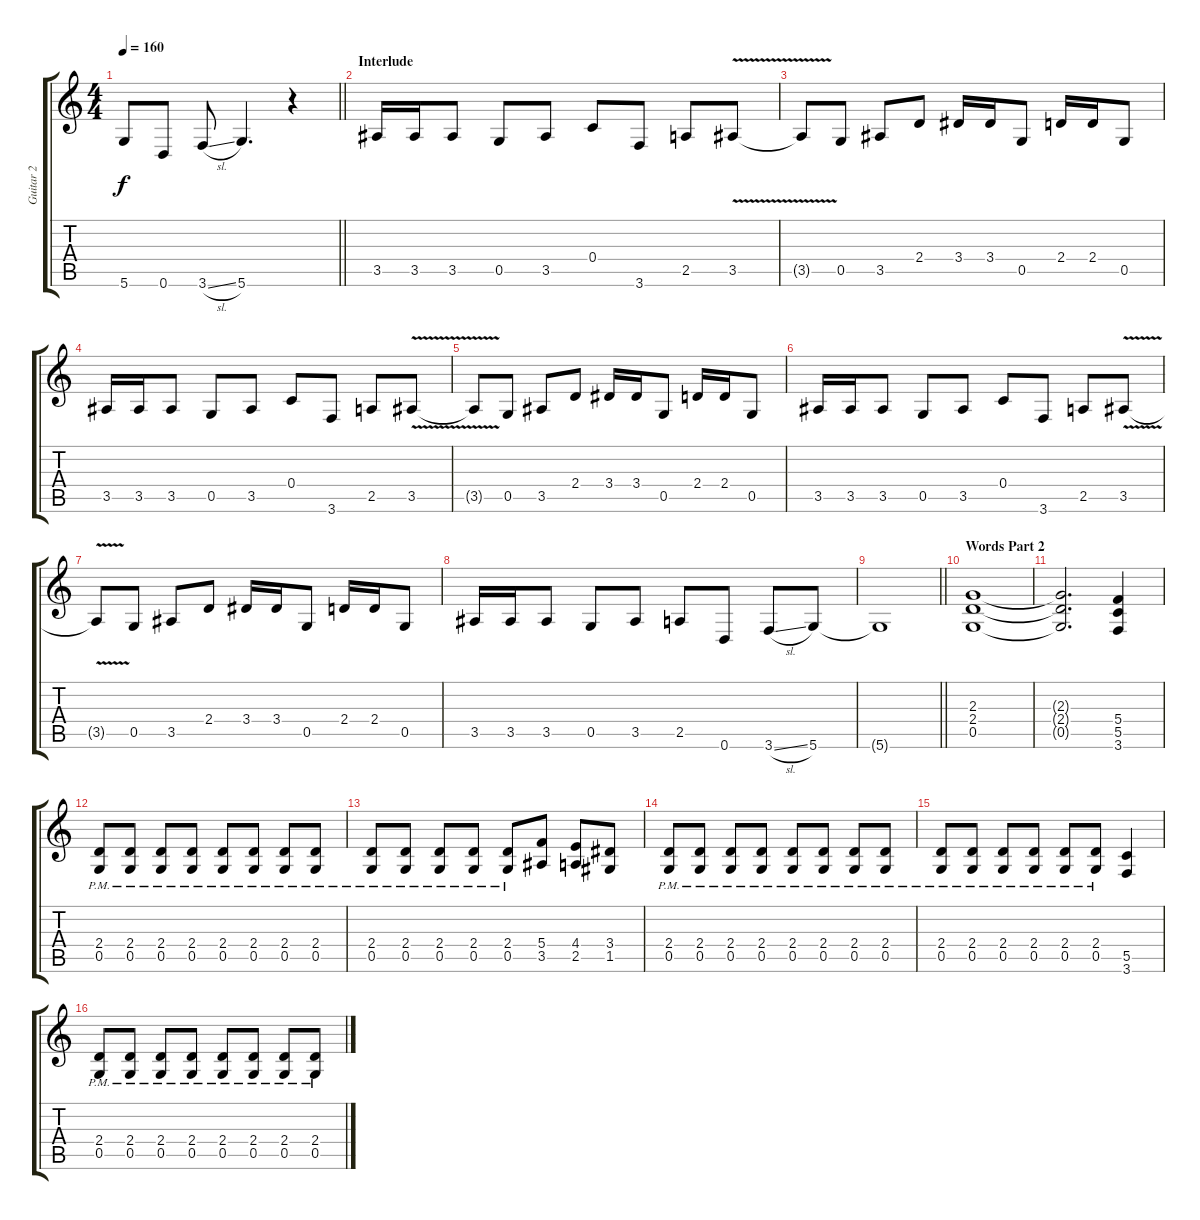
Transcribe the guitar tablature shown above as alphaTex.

\track ("Guitar 2" "Guitar 2") {instrument distortionguitar}
\staff {score tabs}
\tuning (D4 A3 F3 C3 G2 D2) {hide}
\ts (4 4)
\tempo 160
\clef g2
\barLineRight lightlight
\ks c
5.6{t}.8{dy f} 0.6.8 3.6{sl}.8 5.6.4{d} r.4 |
\section ("" "Interlude")
3.5.16 3.5.16 3.5.8 0.5.8 3.5.8 0.4.8 3.6.8 2.5.8 3.5{v}.8 |
3.5{t}.8 0.5.8 3.5.8 2.4.8 3.4.16 3.4.16 0.5.8 2.4.16 2.4.16 0.5.8 |
3.5.16 3.5.16 3.5.8 0.5.8 3.5.8 0.4.8 3.6.8 2.5.8 3.5{v}.8 |
3.5{t}.8 0.5.8 3.5.8 2.4.8 3.4.16 3.4.16 0.5.8 2.4.16 2.4.16 0.5.8 |
3.5.16 3.5.16 3.5.8 0.5.8 3.5.8 0.4.8 3.6.8 2.5.8 3.5{v}.8 |
3.5{t}.8 0.5.8 3.5.8 2.4.8 3.4.16 3.4.16 0.5.8 2.4.16 2.4.16 0.5.8 |
3.5.16 3.5.16 3.5.8 0.5.8 3.5.8 2.5.8 0.6.8 3.6{sl}.8 5.6.8 |
\barLineRight lightlight
5.6{t}.1 |
\section ("" "Words Part 2")
(2.3 2.4 0.5).1 |
(2.3{t} 2.4{t} 0.5{t}).2{d} (5.4 5.5 3.6).4 |
(2.4{pm} 0.5{pm}).8 (2.4{pm} 0.5{pm}).8 (2.4{pm} 0.5{pm}).8 (2.4{pm} 0.5{pm}).8 (2.4{pm} 0.5{pm}).8 (2.4{pm} 0.5{pm}).8 (2.4{pm} 0.5{pm}).8 (2.4{pm} 0.5{pm}).8 |
(2.4{pm} 0.5{pm}).8 (2.4{pm} 0.5{pm}).8 (2.4{pm} 0.5{pm}).8 (2.4{pm} 0.5{pm}).8 (2.4{pm} 0.5{pm}).8 (5.4 3.5).8 (4.4 2.5).8 (3.4 1.5).8 |
(2.4{pm} 0.5{pm}).8 (2.4{pm} 0.5{pm}).8 (2.4{pm} 0.5{pm}).8 (2.4{pm} 0.5{pm}).8 (2.4{pm} 0.5{pm}).8 (2.4{pm} 0.5{pm}).8 (2.4{pm} 0.5{pm}).8 (2.4{pm} 0.5{pm}).8 |
(2.4{pm} 0.5{pm}).8 (2.4{pm} 0.5{pm}).8 (2.4{pm} 0.5{pm}).8 (2.4{pm} 0.5{pm}).8 (2.4{pm} 0.5{pm}).8 (2.4{pm} 0.5{pm}).8 (5.5 3.6).4 |
(2.4{pm} 0.5{pm}).8 (2.4{pm} 0.5{pm}).8 (2.4{pm} 0.5{pm}).8 (2.4{pm} 0.5{pm}).8 (2.4{pm} 0.5{pm}).8 (2.4{pm} 0.5{pm}).8 (2.4{pm} 0.5{pm}).8 (2.4{pm} 0.5{pm}).8
